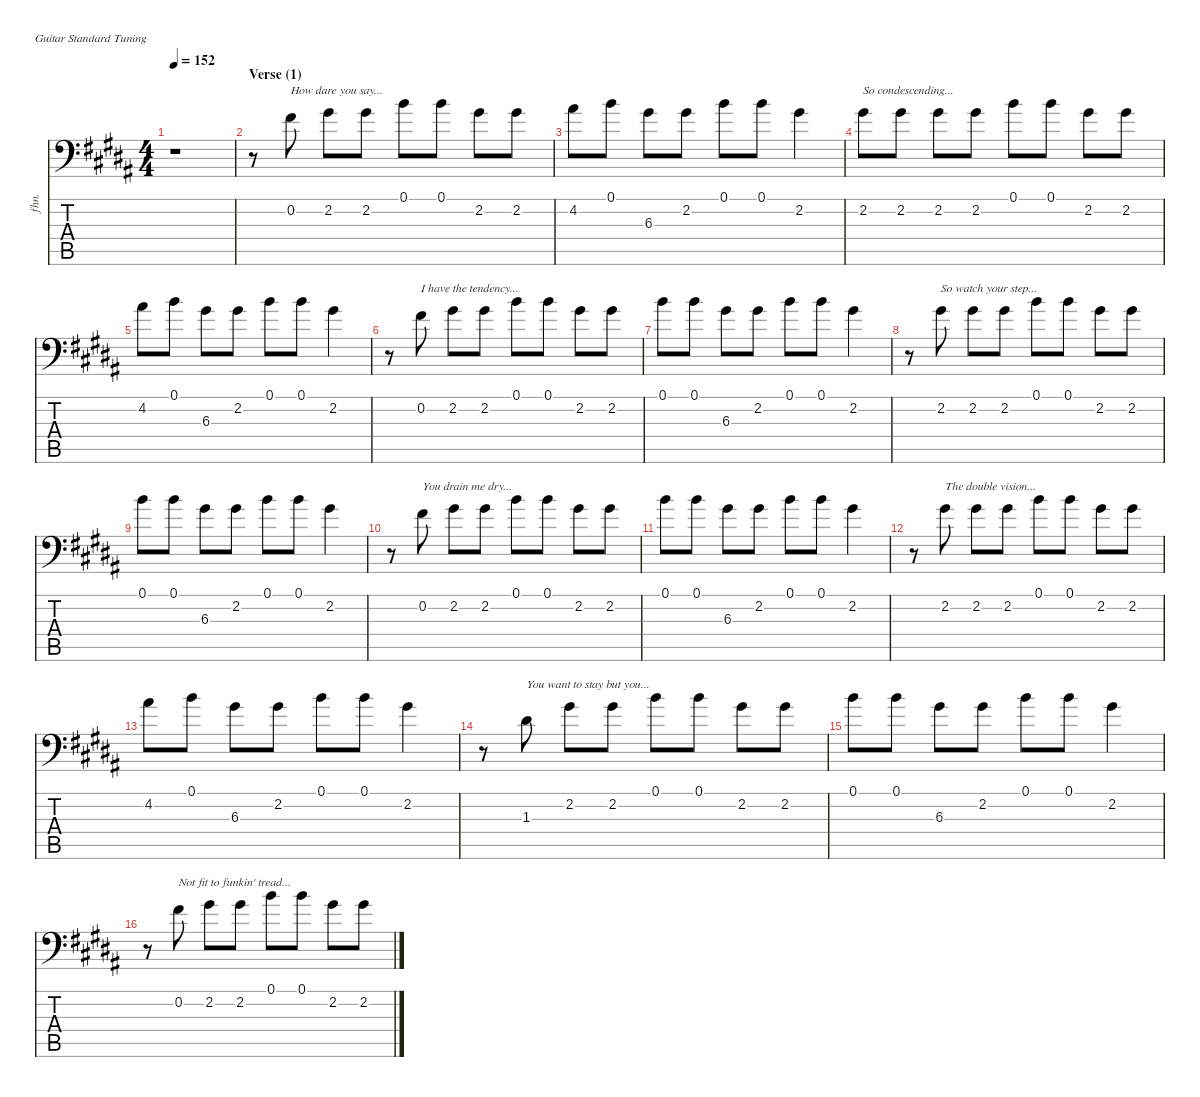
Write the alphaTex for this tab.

\defaultSystemsLayout 4
\hideDynamics
\bracketExtendMode nobrackets
\otherSystemsTrackNameOrientation horizontal
\track ("Vocals (Lead)" "fhn.") {instrument frenchhorn}
\staff {score tabs}
\tuning (E4 B3 G3 D3 A2 E2)
\displaytranspose 7
\ts (4 4)
\tempo 152
\clef f4
\ks g#minor
r.1{dy f instrument frenchhorn} |
\section ("" "Verse (1)")
r.8 0.2{acc #}.8{txt "How dare you say..."} 2.2{acc #}.8 2.2{acc #}.8 0.1{acc forcenatural}.8 0.1{acc forcenatural}.8 2.2{acc #}.8 2.2{acc #}.8 |
4.2{acc #}.8 0.1{acc forcenatural}.8 6.3{acc #}.8 2.2{acc #}.8 0.1{acc forcenatural}.8 0.1{acc forcenatural}.8 2.2{acc #}.4 |
2.2{acc #}.8{txt "So condescending..."} 2.2{acc #}.8 2.2{acc #}.8 2.2{acc #}.8 0.1{acc forcenatural}.8 0.1{acc forcenatural}.8 2.2{acc #}.8 2.2{acc #}.8 |
4.2{acc #}.8 0.1{acc forcenatural}.8 6.3{acc #}.8 2.2{acc #}.8 0.1{acc forcenatural}.8 0.1{acc forcenatural}.8 2.2{acc #}.4 |
r.8 0.2{acc #}.8{txt "I have the tendency..."} 2.2{acc #}.8 2.2{acc #}.8 0.1{acc forcenatural}.8 0.1{acc forcenatural}.8 2.2{acc #}.8 2.2{acc #}.8 |
0.1{acc forcenatural}.8 0.1{acc forcenatural}.8 6.3{acc #}.8 2.2{acc #}.8 0.1{acc forcenatural}.8 0.1{acc forcenatural}.8 2.2{acc #}.4 |
r.8 2.2{acc #}.8{txt "So watch your step..."} 2.2{acc #}.8 2.2{acc #}.8 0.1{acc forcenatural}.8 0.1{acc forcenatural}.8 2.2{acc #}.8 2.2{acc #}.8 |
0.1{acc forcenatural}.8 0.1{acc forcenatural}.8 6.3{acc #}.8 2.2{acc #}.8 0.1{acc forcenatural}.8 0.1{acc forcenatural}.8 2.2{acc #}.4 |
r.8 0.2{acc #}.8{txt "You drain me dry..."} 2.2{acc #}.8 2.2{acc #}.8 0.1{acc forcenatural}.8 0.1{acc forcenatural}.8 2.2{acc #}.8 2.2{acc #}.8 |
0.1{acc forcenatural}.8 0.1{acc forcenatural}.8 6.3{acc #}.8 2.2{acc #}.8 0.1{acc forcenatural}.8 0.1{acc forcenatural}.8 2.2{acc #}.4 |
r.8 2.2{acc #}.8{txt "The double vision..."} 2.2{acc #}.8 2.2{acc #}.8 0.1{acc forcenatural}.8 0.1{acc forcenatural}.8 2.2{acc #}.8 2.2{acc #}.8 |
4.2{acc #}.8 0.1{acc forcenatural}.8 6.3{acc #}.8 2.2{acc #}.8 0.1{acc forcenatural}.8 0.1{acc forcenatural}.8 2.2{acc #}.4 |
r.8 1.3{acc #}.8{txt "You want to stay but you..."} 2.2{acc #}.8 2.2{acc #}.8 0.1{acc forcenatural}.8 0.1{acc forcenatural}.8 2.2{acc #}.8 2.2{acc #}.8 |
0.1{acc forcenatural}.8 0.1{acc forcenatural}.8 6.3{acc #}.8 2.2{acc #}.8 0.1{acc forcenatural}.8 0.1{acc forcenatural}.8 2.2{acc #}.4 |
r.8 0.2{acc #}.8{txt "Not fit to funkin' tread..."} 2.2{acc #}.8 2.2{acc #}.8 0.1{acc forcenatural}.8 0.1{acc forcenatural}.8 2.2{acc #}.8 2.2{acc #}.8
